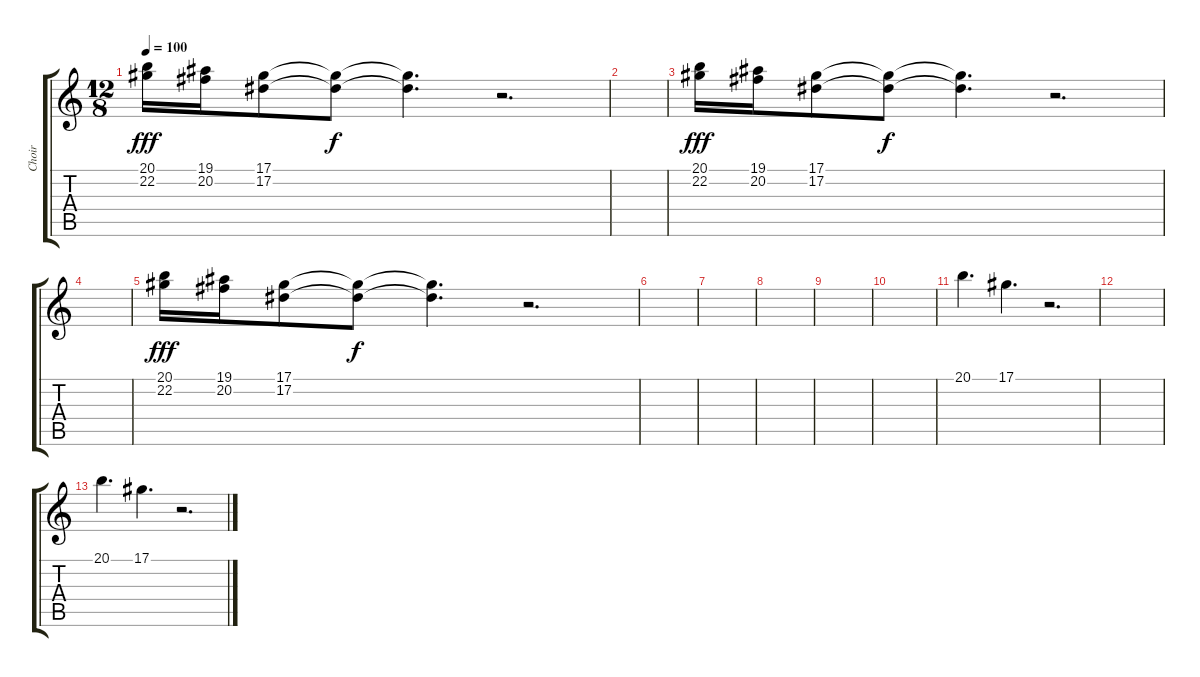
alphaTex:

\track ("Choir" "Choir") {instrument choiraahs}
\staff {score tabs}
\tuning (Eb4 Bb3 Gb3 Db3 Ab2 Eb2) {hide}
\ts (12 8)
\tempo 100
\clef g2
\ks aminor
(20.1 22.2).16{dy fff} (19.1 20.2).16 (17.1 17.2).8 (17.1{t} 17.2{t}).8{dy f} (17.1{t} 17.2{t}).4{d} r.2{d} |
|
(20.1 22.2).16{dy fff} (19.1 20.2).16 (17.1 17.2).8 (17.1{t} 17.2{t}).8{dy f} (17.1{t} 17.2{t}).4{d} r.2{d} |
|
(20.1 22.2).16{dy fff} (19.1 20.2).16 (17.1 17.2).8 (17.1{t} 17.2{t}).8{dy f} (17.1{t} 17.2{t}).4{d} r.2{d} |
|
|
|
|
|
20.1.4{d} 17.1.4{d} r.2{d} |
|
20.1.4{d} 17.1.4{d} r.2{d}
